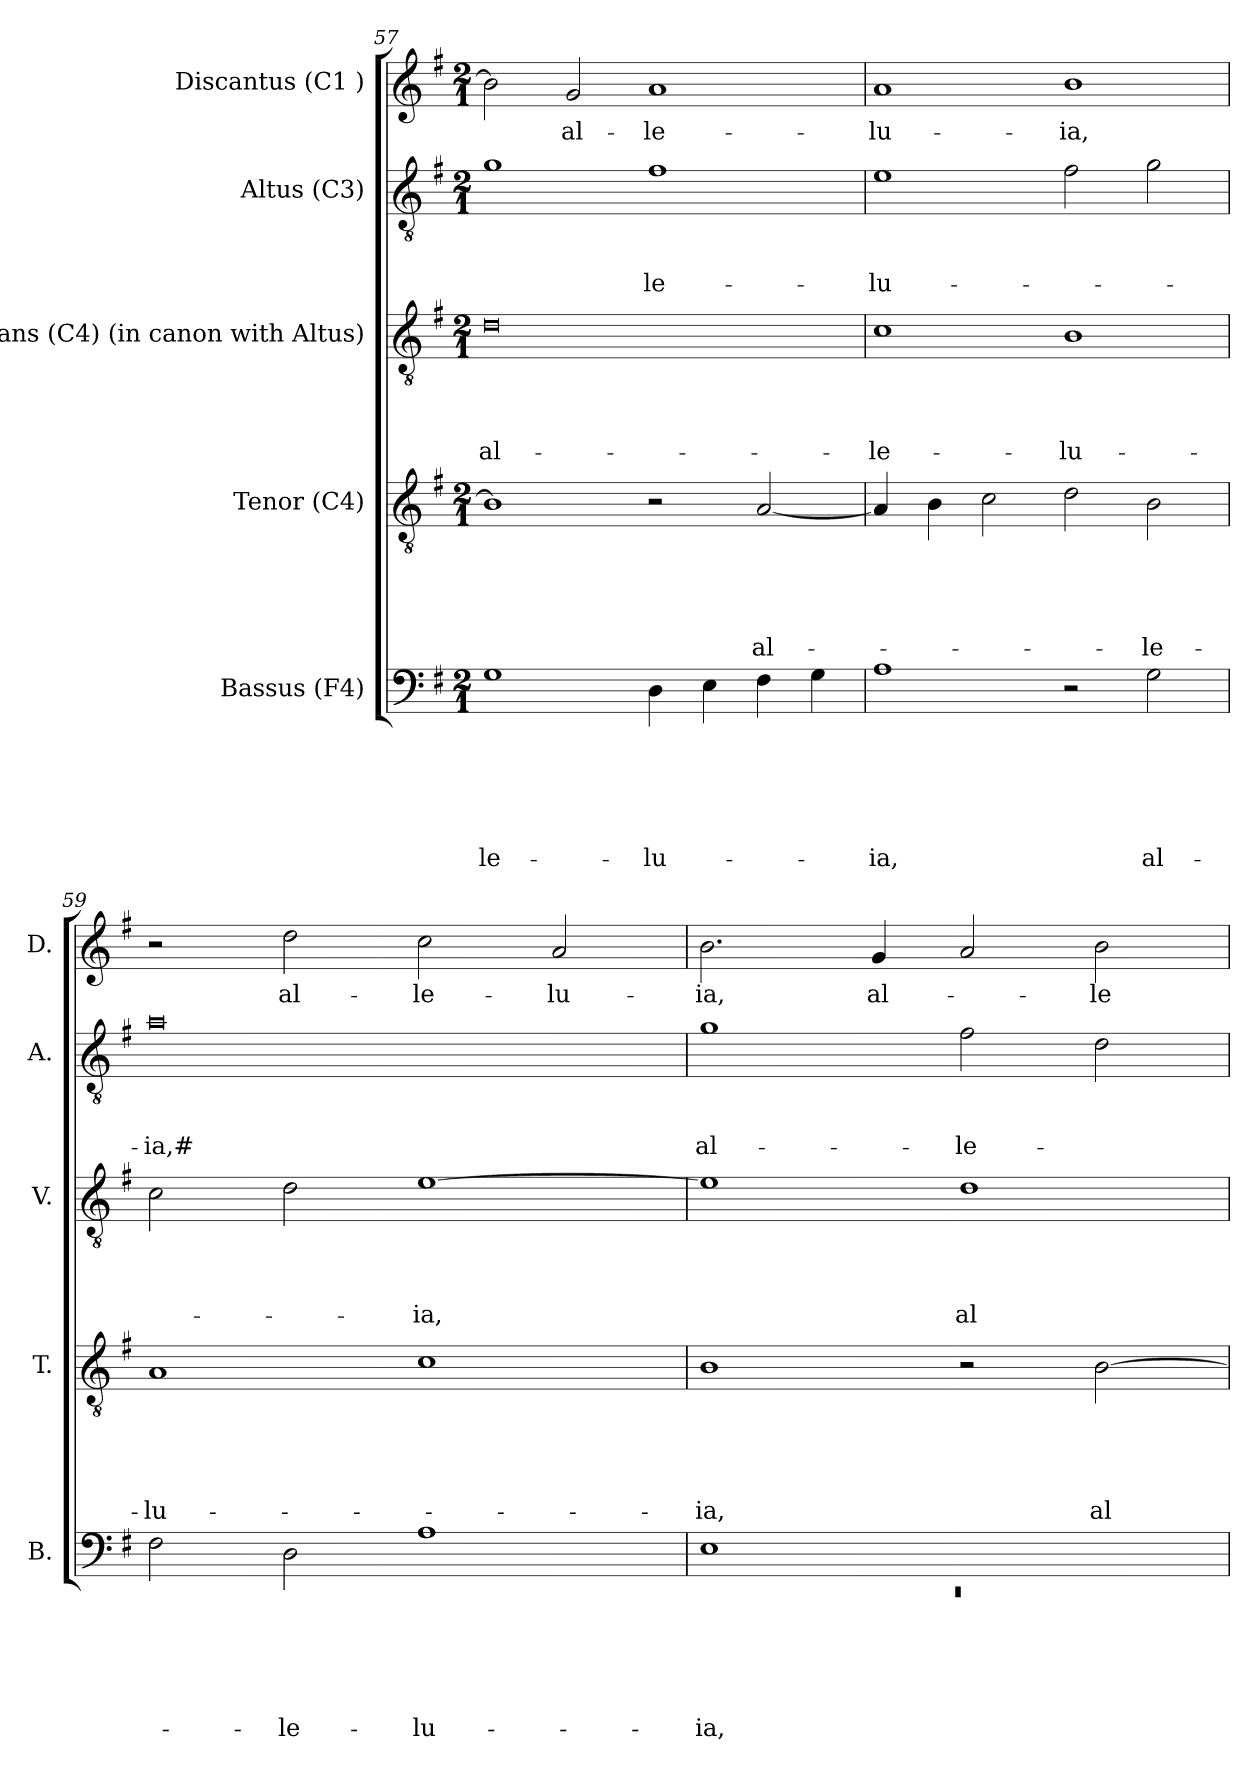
**kern	**text	**text	**text	**text	**text	**text	**kern	**text	**text	**text	**text	**text	**kern	**text	**text	**text	**text	**kern	**text	**text	**text	**kern	**text
*part5	*part5	*part5	*part5	*part5	*part5	*part5	*part4	*part4	*part4	*part4	*part4	*part4	*part3	*part3	*part3	*part3	*part3	*part2	*part2	*part2	*part2	*part1	*part1
*staff5	*staff5	*staff5	*staff5	*staff5	*staff5	*staff5	*staff4	*staff4	*staff4	*staff4	*staff4	*staff4	*staff3	*staff3	*staff3	*staff3	*staff3	*staff2	*staff2	*staff2	*staff2	*staff1	*staff1
*I"Bassus (F4)	*	*	*	*	*	*	*I"Tenor (C4)	*	*	*	*	*	*I"Vagans (C4) (in canon with Altus)	*	*	*	*	*I"Altus (C3)	*	*	*	*I"Discantus (C1 )	*
*I'B.	*	*	*	*	*	*	*I'T.	*	*	*	*	*	*I'V.	*	*	*	*	*I'A.	*	*	*	*I'D.	*
*clefF4	*	*	*	*	*	*	*clefGv2	*	*	*	*	*	*clefGv2	*	*	*	*	*clefGv2	*	*	*	*clefG2	*
*k[f#]	*	*	*	*	*	*	*k[f#]	*	*	*	*	*	*k[f#]	*	*	*	*	*k[f#]	*	*	*	*k[f#]	*
*G:	*	*	*	*	*	*	*G:	*	*	*	*	*	*G:	*	*	*	*	*G:	*	*	*	*G:	*
*M2/1	*	*	*	*	*	*	*M2/1	*	*	*	*	*	*M2/1	*	*	*	*	*M2/1	*	*	*	*M2/1	*
=57	=57	=57	=57	=57	=57	=57	=57	=57	=57	=57	=57	=57	=57	=57	=57	=57	=57	=57	=57	=57	=57	=57	=57
!	!	!	!	!	!	!LO:LY:b	!	!	!	!	!	!	!	!	!	!	!LO:LY:b:rj	!	!	!	!	!	!
1G	.	.	.	.	.	-le-	1B]	.	.	.	.	.	0d	.	.	.	al-	1g	.	.	.	2b\]	.
!	!	!	!	!	!	!	!	!	!	!	!	!	!	!	!	!	!	!	!	!	!	!	!LO:LY:b
.	.	.	.	.	.	.	.	.	.	.	.	.	.	.	.	.	.	.	.	.	.	2g/	al-
!	!	!	!	!	!	!LO:LY:b	!	!	!	!	!	!	!	!	!	!	!	!	!	!	!LO:LY:b	!	!LO:LY:b
4D\	.	.	.	.	.	-lu-	2r	.	.	.	.	.	.	.	.	.	.	1f#	.	.	-le-	1a	-le-
4E\	.	.	.	.	.	.	.	.	.	.	.	.	.	.	.	.	.	.	.	.	.	.	.
!	!	!	!	!	!	!	!	!	!	!	!	!LO:LY:b	!	!	!	!	!	!	!	!	!	!	!
4F#\	.	.	.	.	.	.	[<2A/	.	.	.	.	al-	.	.	.	.	.	.	.	.	.	.	.
4G\	.	.	.	.	.	.	.	.	.	.	.	.	.	.	.	.	.	.	.	.	.	.	.
!!LO:LB:g=z
=58	=58	=58	=58	=58	=58	=58	=58	=58	=58	=58	=58	=58	=58	=58	=58	=58	=58	=58	=58	=58	=58	=58	=58
!	!	!	!	!	!	!LO:LY:b	!	!	!	!	!	!	!	!	!	!	!LO:LY:b:rj	!	!	!	!LO:LY:b	!	!LO:LY:b
1A	.	.	.	.	.	-ia,	4A/]	.	.	.	.	.	1c	.	.	.	-le-	1e	.	.	-lu-	1a	-lu-
.	.	.	.	.	.	.	4B\	.	.	.	.	.	.	.	.	.	.	.	.	.	.	.	.
.	.	.	.	.	.	.	2c\	.	.	.	.	.	.	.	.	.	.	.	.	.	.	.	.
!	!	!	!	!	!	!	!	!	!	!	!	!	!	!	!	!	!LO:LY:b	!	!	!	!	!	!LO:LY:b
2r	.	.	.	.	.	.	2d\	.	.	.	.	.	1B	.	.	.	-lu-	2f#\	.	.	.	1b	-ia,
!	!	!	!	!	!	!LO:LY:b	!	!	!	!	!	!LO:LY:b	!	!	!	!	!	!	!	!	!	!	!
2G\	.	.	.	.	.	al-	2B\	.	.	.	.	-le-	.	.	.	.	.	2g\	.	.	.	.	.
=59	=59	=59	=59	=59	=59	=59	=59	=59	=59	=59	=59	=59	=59	=59	=59	=59	=59	=59	=59	=59	=59	=59	=59
!	!	!	!	!	!	!	!	!	!	!	!	!LO:LY:b	!	!	!	!	!	!	!	!	!LO:LY:b:rj	!	!
2F#\	.	.	.	.	.	.	1A	.	.	.	.	-lu-	2c\	.	.	.	.	0a	.	.	-ia,#	2r	.
!	!	!	!	!	!	!LO:LY:b	!	!	!	!	!	!	!	!	!	!	!	!	!	!	!	!	!LO:LY:b
2D\	.	.	.	.	.	-le-	.	.	.	.	.	.	2d\	.	.	.	.	.	.	.	.	2dd\	al-
!	!	!	!	!	!	!LO:LY:b	!	!	!	!	!	!	!	!	!	!	!LO:LY:b	!	!	!	!	!	!LO:LY:b
1A	.	.	.	.	.	-lu-	1c	.	.	.	.	.	[>1e	.	.	.	-ia,	.	.	.	.	2cc\	-le-
!	!	!	!	!	!	!	!	!	!	!	!	!	!	!	!	!	!	!	!	!	!	!	!LO:LY:b
.	.	.	.	.	.	.	.	.	.	.	.	.	.	.	.	.	.	.	.	.	.	2a/	-lu-
=60	=60	=60	=60	=60	=60	=60	=60	=60	=60	=60	=60	=60	=60	=60	=60	=60	=60	=60	=60	=60	=60	=60	=60
*^	*	*	*	*	*	*	*	*	*	*	*	*	*	*	*	*	*	*	*	*	*	*	*
!	!LO:N:vis=1	!	!	!	!	!	!LO:LY:b	!	!	!	!	!	!LO:LY:b	!	!	!	!	!	!	!	!	!LO:LY:b	!	!LO:LY:b
1E	0rEE	.	.	.	.	.	-ia,	1B	.	.	.	.	-ia,	1e]	.	.	.	.	1g	.	.	al-	2.b\	-ia,
!	!	!	!	!	!	!	!	!	!	!	!	!	!	!	!	!	!	!	!	!	!	!	!	!LO:LY:b
.	.	.	.	.	.	.	.	.	.	.	.	.	.	.	.	.	.	.	.	.	.	.	4g/	al-
!	!	!	!	!	!	!	!	!	!	!	!	!	!	!	!	!	!	!LO:LY:b	!	!	!	!LO:LY:b	!	!
1ryy	.	.	.	.	.	.	.	2r	.	.	.	.	.	1d	.	.	.	al-	2f#\	.	.	-le-	2a/	.
!	!	!	!	!	!	!	!	!	!	!	!	!	!LO:LY:b	!	!	!	!	!	!	!	!	!	!	!LO:LY:b
.	.	.	.	.	.	.	.	[<2B\	.	.	.	.	al-	.	.	.	.	.	2d\	.	.	.	2b\	-le-
*v	*v	*	*	*	*	*	*	*	*	*	*	*	*	*	*	*	*	*	*	*	*	*	*	*
=	=	=	=	=	=	=	=	=	=	=	=	=	=	=	=	=	=	=	=	=	=	=	=
*-	*-	*-	*-	*-	*-	*-	*-	*-	*-	*-	*-	*-	*-	*-	*-	*-	*-	*-	*-	*-	*-	*-	*-
